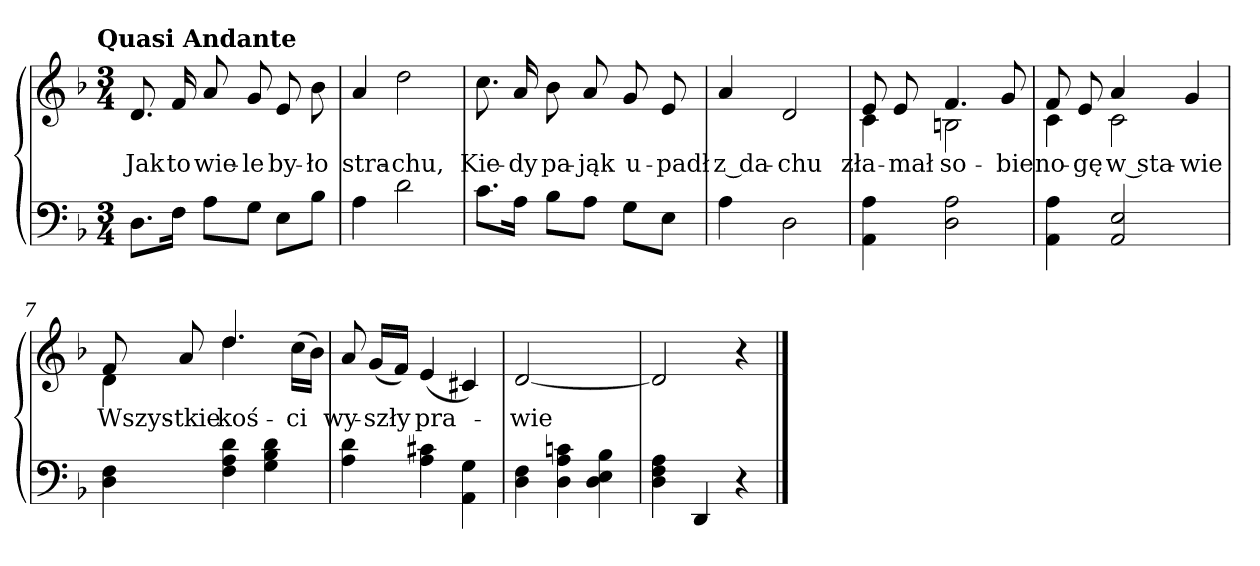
**kern	**kern	**text
*part1	*part1	*part1
*staff2	*staff1	*staff1
*clefF4	*clefG2	*
*k[b-]	*k[b-]	*
*F:	*F:	*
!!LO:TX:omd:t=Quasi Andante
*M3/4	*M3/4	*
*MM72	*MM72	*
=1	=1	=1
8.D\L	8.d/	Jak
16F\Jk	16f/	to
8A\L	8a/	wie-
8G\J	8g/	-le
8E\L	8e/	by-
8B-\J	8b-\	-ło
=2	=2	=2
4A\	4a/	stra-
2d\	2dd\	-chu,
=3	=3	=3
8.c\L	8.cc\	Kie-
16A\Jk	16a/	-dy
8B-\L	8b-\	pa-
8A\J	8a/	-jąk
8G\L	8g/	u-
8E\J	8e/	-padł
=4	=4	=4
4A\	4a/	z da-
2D\	2d/	-chu
=5	=5	=5
*	*^	*
4AA\ 4A\	8e/	4c\	zła-
.	8e/	.	-mał
2D\ 2A\	4.f/	2Bn\	so-
.	8g/	.	-bie
=6	=6	=6	=6
4AA\ 4A\	8f/	4c\	no-
.	8e/	.	-gę
2AA/ 2E/	4a/	2c\	w sta-
.	4g/	.	-wie
=7	=7	=7	=7
4D\ 4F\	8f/	4d\	Wszys-
.	8a/	.	-tkie
4F\ 4A\ 4d\	4.dd/	4.dd\	koś-
4G\ 4B-\ 4d\	.	.	.
.	(16cc\LL	8rcyy	-ci
.	16b-\JJ)	.	.
*	*v	*v	*
=8	=8	=8
4A\ 4d\	8a/	wy-
.	(16g/LL	-szły
.	16f/JJ)	.
4A\ 4c#X\	(4e/	pra-
4AA\ 4G\	4c#X/)	.
=9	=9	=9
!	!LO:N:vis=2	!
4D\ 4F\	[2.d/	-wie
4D\ 4A\ 4cn\	.	.
4D\ 4E\ 4B-\	.	.
=10	=10	=10
4D\ 4F\ 4A\	2d/]	.
4DD/	.	.
4r	4r	.
==	==	==
*-	*-	*-
